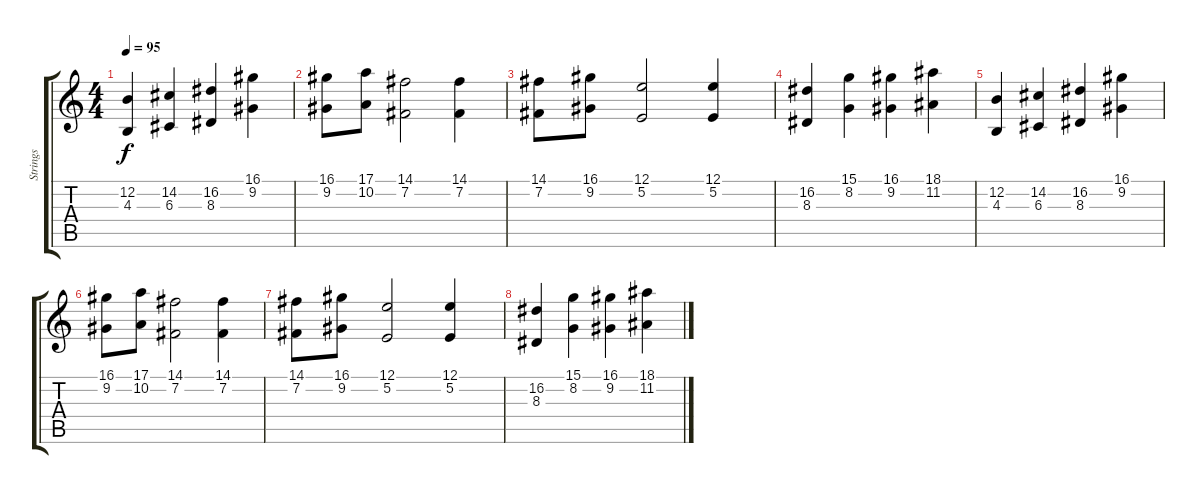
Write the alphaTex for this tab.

\track ("Strings" "Strings") {instrument stringensemble1}
\staff {score tabs}
\tuning (E4 B3 G3 D3 A2 E2) {hide}
\ts (4 4)
\tempo 95
\clef g2
\ks c
(12.2 4.3).4{dy f volume 4} (14.2 6.3).4 (16.2 8.3).4 (16.1 9.2).4 |
(16.1 9.2).8 (17.1 10.2).8 (14.1 7.2).2 (14.1 7.2).4 |
(14.1 7.2).8 (16.1 9.2).8 (12.1 5.2).2 (12.1 5.2).4 |
(16.2 8.3).4 (15.1 8.2).4 (16.1 9.2).4 (18.1 11.2).4 |
(12.2 4.3).4 (14.2 6.3).4{volume 0} (16.2 8.3).4 (16.1 9.2).4 |
(16.1 9.2).8 (17.1 10.2).8 (14.1 7.2).2 (14.1 7.2).4 |
(14.1 7.2).8 (16.1 9.2).8 (12.1 5.2).2 (12.1 5.2).4 |
(16.2 8.3).4 (15.1 8.2).4 (16.1 9.2).4 (18.1 11.2).4
